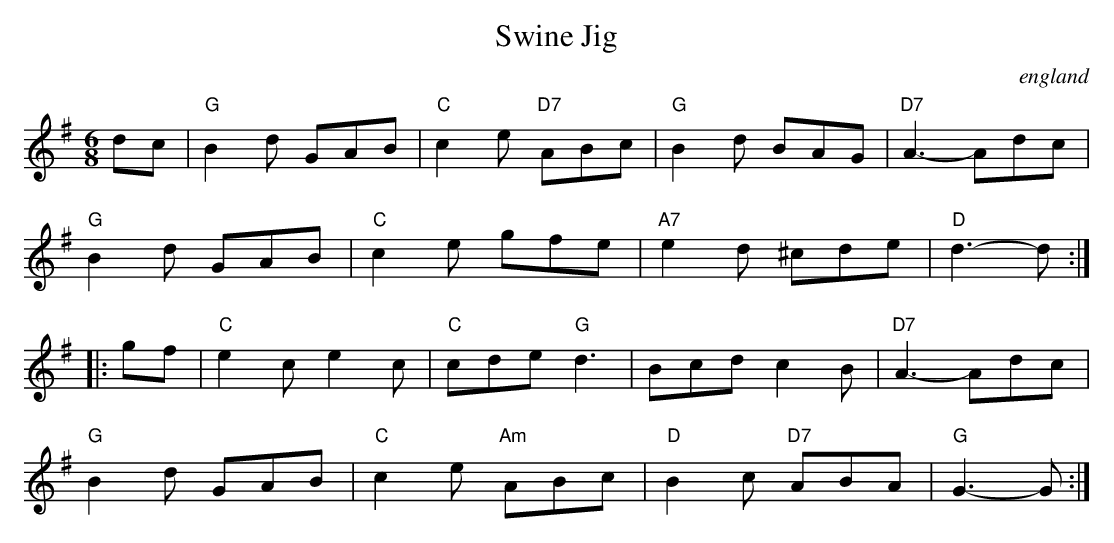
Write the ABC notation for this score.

X:1
T:Swine Jig
O:england
M:6/8
K:G
dc|"G"B2d GAB|"C"c2e "D7"ABc|"G"B2d BAG|"D7"A3 -Adc|
"G"B2d GAB|"C"c2e gfe|"A7"e2d ^cde|"D"d3 -d::
gf|"C"e2c e2c|"C"cde "G"d3|Bcd c2B|"D7"A3 -Adc|
"G"B2d GAB|"C"c2e "Am"ABc|"D"B2c "D7"ABA|"G"G3 -G:|
